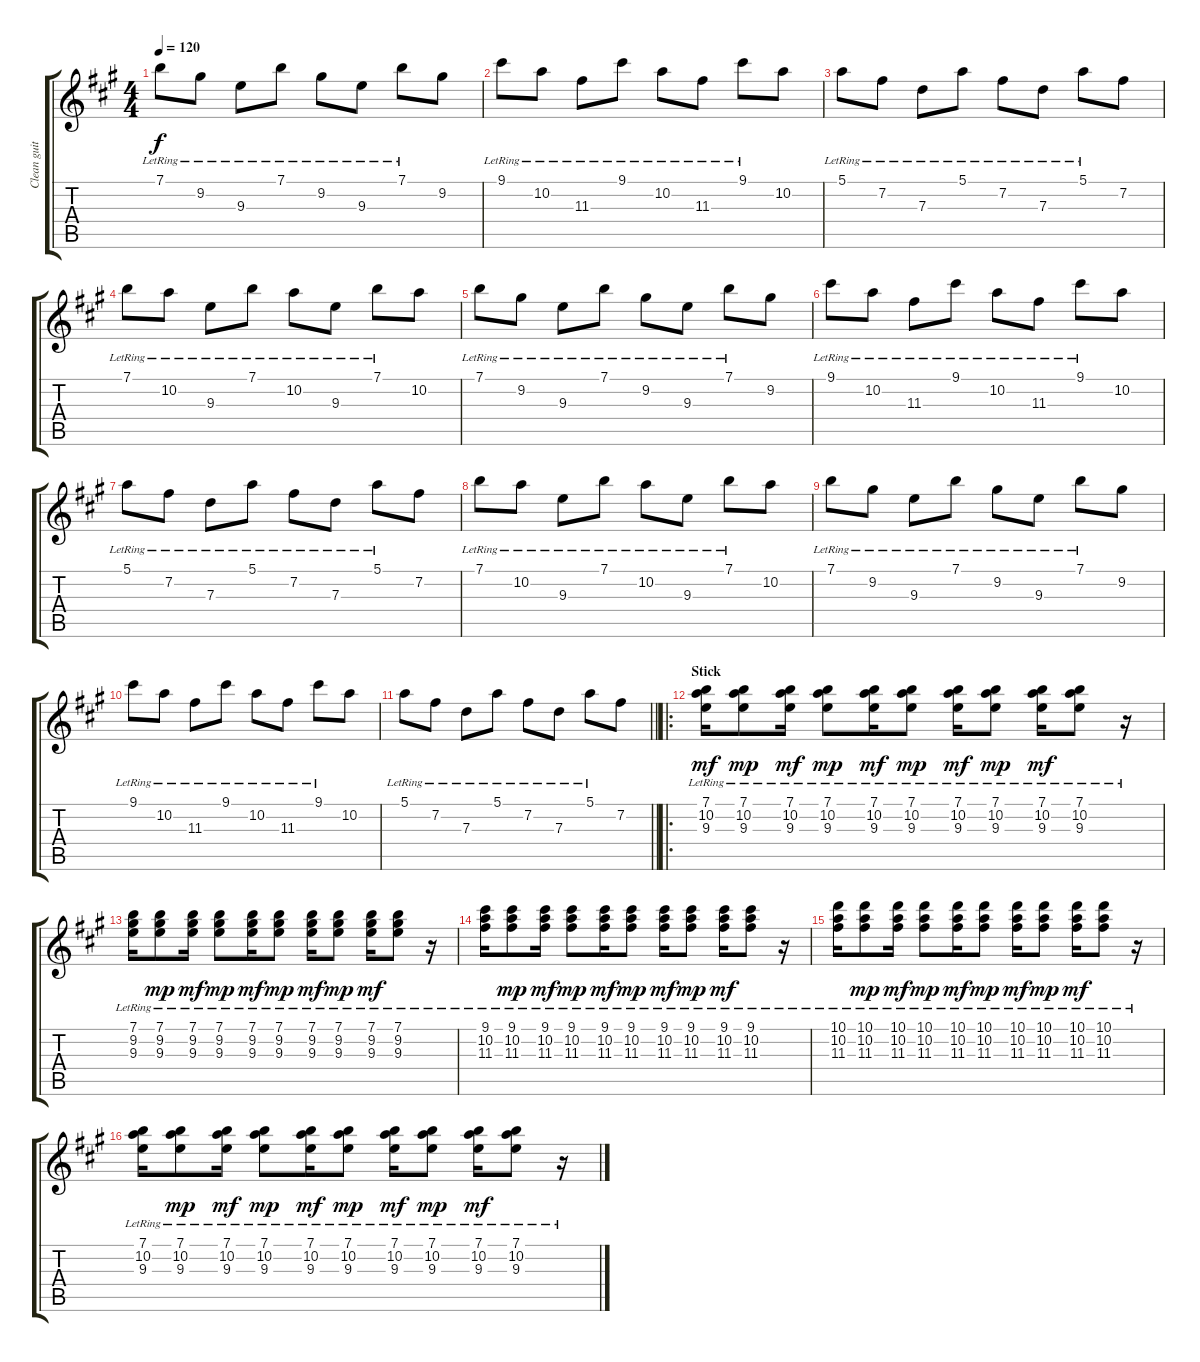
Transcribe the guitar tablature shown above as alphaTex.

\track ("Clean guitar" "Clean guit") {instrument electricguitarclean}
\staff {score tabs}
\tuning (E4 B3 G3 D3 A2 E2) {hide}
\ts (4 4)
\tempo 120
\clef g2
\ks a
7.1{lr}.8{dy f} 9.2{lr}.8 9.3{lr}.8 7.1{lr}.8 9.2{lr}.8 9.3{lr}.8 7.1{lr}.8 9.2.8 |
9.1{lr}.8 10.2{lr}.8 11.3{lr}.8 9.1{lr}.8 10.2{lr}.8 11.3{lr}.8 9.1{lr}.8 10.2.8 |
5.1{lr}.8 7.2{lr}.8 7.3{lr}.8 5.1{lr}.8 7.2{lr}.8 7.3{lr}.8 5.1{lr}.8 7.2.8 |
7.1{lr}.8 10.2{lr}.8 9.3{lr}.8 7.1{lr}.8 10.2{lr}.8 9.3{lr}.8 7.1{lr}.8 10.2.8 |
7.1{lr}.8 9.2{lr}.8 9.3{lr}.8 7.1{lr}.8 9.2{lr}.8 9.3{lr}.8 7.1{lr}.8 9.2.8 |
9.1{lr}.8 10.2{lr}.8 11.3{lr}.8 9.1{lr}.8 10.2{lr}.8 11.3{lr}.8 9.1{lr}.8 10.2.8 |
5.1{lr}.8 7.2{lr}.8 7.3{lr}.8 5.1{lr}.8 7.2{lr}.8 7.3{lr}.8 5.1{lr}.8 7.2.8 |
7.1{lr}.8 10.2{lr}.8 9.3{lr}.8 7.1{lr}.8 10.2{lr}.8 9.3{lr}.8 7.1{lr}.8 10.2.8 |
7.1{lr}.8 9.2{lr}.8 9.3{lr}.8 7.1{lr}.8 9.2{lr}.8 9.3{lr}.8 7.1{lr}.8 9.2.8 |
9.1{lr}.8 10.2{lr}.8 11.3{lr}.8 9.1{lr}.8 10.2{lr}.8 11.3{lr}.8 9.1{lr}.8 10.2.8 |
\barLineRight lightlight
5.1{lr}.8 7.2{lr}.8 7.3{lr}.8 5.1{lr}.8 7.2{lr}.8 7.3{lr}.8 5.1{lr}.8 7.2.8 |
\ro
\section ("" "Stick")
(7.1{lr} 10.2{lr} 9.3{lr}).16{dy mf} (7.1{lr} 10.2{lr} 9.3{lr}).8{dy mp} (7.1{lr} 10.2{lr} 9.3{lr}).16{dy mf} (7.1{lr} 10.2{lr} 9.3{lr}).8{dy mp} (7.1{lr} 10.2{lr} 9.3{lr}).16{dy mf} (7.1{lr} 10.2{lr} 9.3{lr}).8{dy mp} (7.1{lr} 10.2{lr} 9.3{lr}).16{dy mf} (7.1{lr} 10.2{lr} 9.3{lr}).8{dy mp} (7.1{lr} 10.2{lr} 9.3{lr}).16{dy mf} (7.1{lr} 10.2{lr} 9.3{lr}).8 r.16 |
(7.1{lr} 9.2{lr} 9.3{lr}).16 (7.1{lr} 9.2{lr} 9.3{lr}).8{dy mp} (7.1{lr} 9.2{lr} 9.3{lr}).16{dy mf} (7.1{lr} 9.2{lr} 9.3{lr}).8{dy mp} (7.1{lr} 9.2{lr} 9.3{lr}).16{dy mf} (7.1{lr} 9.2{lr} 9.3{lr}).8{dy mp} (7.1{lr} 9.2{lr} 9.3{lr}).16{dy mf} (7.1{lr} 9.2{lr} 9.3{lr}).8{dy mp} (7.1{lr} 9.2{lr} 9.3{lr}).16{dy mf} (7.1{lr} 9.2{lr} 9.3{lr}).8 r.16 |
(9.1{lr} 10.2{lr} 11.3{lr}).16 (9.1{lr} 10.2{lr} 11.3{lr}).8{dy mp} (9.1{lr} 10.2{lr} 11.3{lr}).16{dy mf} (9.1{lr} 10.2{lr} 11.3{lr}).8{dy mp} (9.1{lr} 10.2{lr} 11.3{lr}).16{dy mf} (9.1{lr} 10.2{lr} 11.3{lr}).8{dy mp} (9.1{lr} 10.2{lr} 11.3{lr}).16{dy mf} (9.1{lr} 10.2{lr} 11.3{lr}).8{dy mp} (9.1{lr} 10.2{lr} 11.3{lr}).16{dy mf} (9.1{lr} 10.2{lr} 11.3{lr}).8 r.16 |
(10.1{lr} 10.2{lr} 11.3{lr}).16 (10.1{lr} 10.2{lr} 11.3{lr}).8{dy mp} (10.1{lr} 10.2{lr} 11.3{lr}).16{dy mf} (10.1{lr} 10.2{lr} 11.3{lr}).8{dy mp} (10.1{lr} 10.2{lr} 11.3{lr}).16{dy mf} (10.1{lr} 10.2{lr} 11.3{lr}).8{dy mp} (10.1{lr} 10.2{lr} 11.3{lr}).16{dy mf} (10.1{lr} 10.2{lr} 11.3{lr}).8{dy mp} (10.1{lr} 10.2{lr} 11.3{lr}).16{dy mf} (10.1{lr} 10.2{lr} 11.3{lr}).8 r.16 |
(7.1{lr} 10.2{lr} 9.3{lr}).16 (7.1{lr} 10.2{lr} 9.3{lr}).8{dy mp} (7.1{lr} 10.2{lr} 9.3{lr}).16{dy mf} (7.1{lr} 10.2{lr} 9.3{lr}).8{dy mp} (7.1{lr} 10.2{lr} 9.3{lr}).16{dy mf} (7.1{lr} 10.2{lr} 9.3{lr}).8{dy mp} (7.1{lr} 10.2{lr} 9.3{lr}).16{dy mf} (7.1{lr} 10.2{lr} 9.3{lr}).8{dy mp} (7.1{lr} 10.2{lr} 9.3{lr}).16{dy mf} (7.1{lr} 10.2{lr} 9.3{lr}).8 r.16
